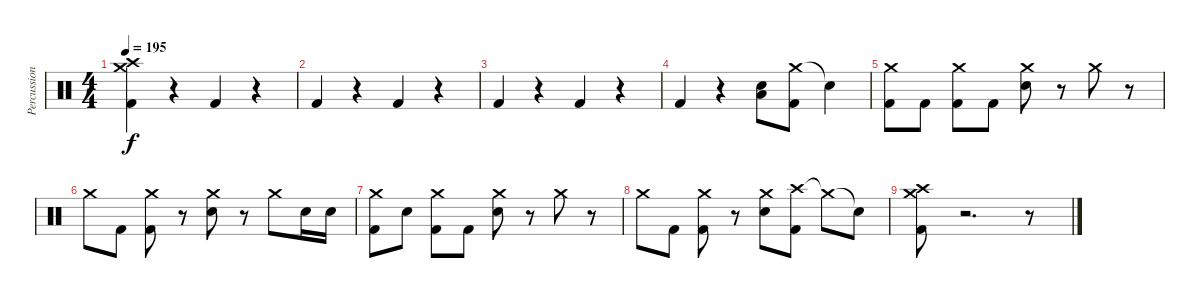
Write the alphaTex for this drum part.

\track ("Percussion" "Percussion") {instrument percussion}
\staff {score}
\articulation defaults
\ts (4 4)
\tempo 195
\clef neutral
\ks c
("Crash high (hit)" "Crash medium (hit)" "Kick (hit) 2").4{dy f} r.4 "Kick (hit) 2".4 r.4 |
"Kick (hit) 2".4 r.4 "Kick (hit) 2".4 r.4 |
"Kick (hit) 2".4 r.4 "Kick (hit) 2".4 r.4 |
"Kick (hit) 2".4 r.4 ("Low Floor Tom (hit)" "Snare (hit) 2").8 ("Crash medium (hit)" "Kick (hit) 2").8 "Snare (hit)"{t}.4 |
("Crash medium (hit)" "Kick (hit) 2").8 "Kick (hit) 2".8 ("Crash medium (hit)" "Kick (hit) 2").8 "Kick (hit) 2".8 ("Crash medium (hit)" "Snare (hit) 2").8 r.8 "Crash medium (hit)".8 r.8 |
"Crash medium (hit)".8 "Kick (hit) 2".8 ("Crash medium (hit)" "Kick (hit) 2").8 r.8 ("Crash medium (hit)" "Snare (hit) 2").8 r.8 "Crash medium (hit)".8 "Snare (hit) 2".16 "Snare (hit) 2".16 |
("Crash medium (hit)" "Kick (hit) 2").8 "Snare (hit) 2".8 ("Crash medium (hit)" "Kick (hit) 2").8 "Kick (hit) 2".8 ("Crash medium (hit)" "Snare (hit) 2").8 r.8 "Crash medium (hit)".8 r.8 |
"Crash medium (hit)".8 "Kick (hit) 2".8 ("Crash medium (hit)" "Kick (hit) 2").8 r.8 ("Crash medium (hit)" "Snare (hit) 2").8 ("Crash high (hit)" "Kick (hit) 2").8 "Crash medium (hit)"{t}.8 "Snare (hit)"{t}.8 |
("Crash high (hit)" "Crash medium (hit)" "Kick (hit) 2").8 r.2{d} r.8
